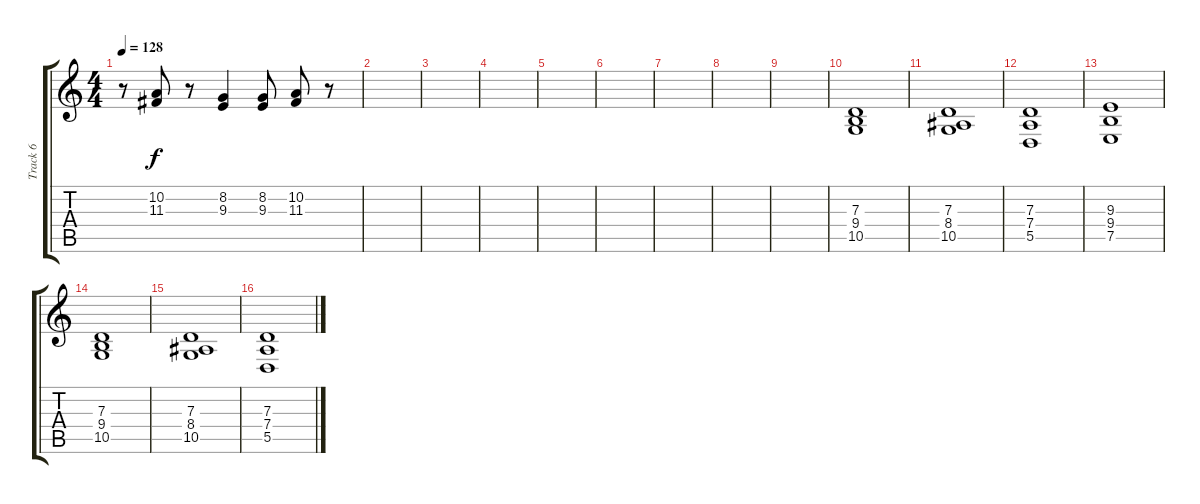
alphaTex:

\track ("Track 6" "Track 6") {instrument stringensemble1}
\staff {score tabs}
\tuning (E4 B3 G3 D3 A2 E2) {hide}
\ts (4 4)
\tempo 128
\clef g2
\ks c
r.8{dy f} (10.2 11.3).8 r.8 (8.2 9.3).4 (8.2 9.3).8 (10.2 11.3).8 r.8 |
|
|
|
|
|
|
|
|
(7.3 9.4 10.5).1 |
(7.3 8.4 10.5).1 |
(7.3 7.4 5.5).1 |
(9.3 9.4 7.5).1 |
(7.3 9.4 10.5).1 |
(7.3 8.4 10.5).1 |
(7.3 7.4 5.5).1
